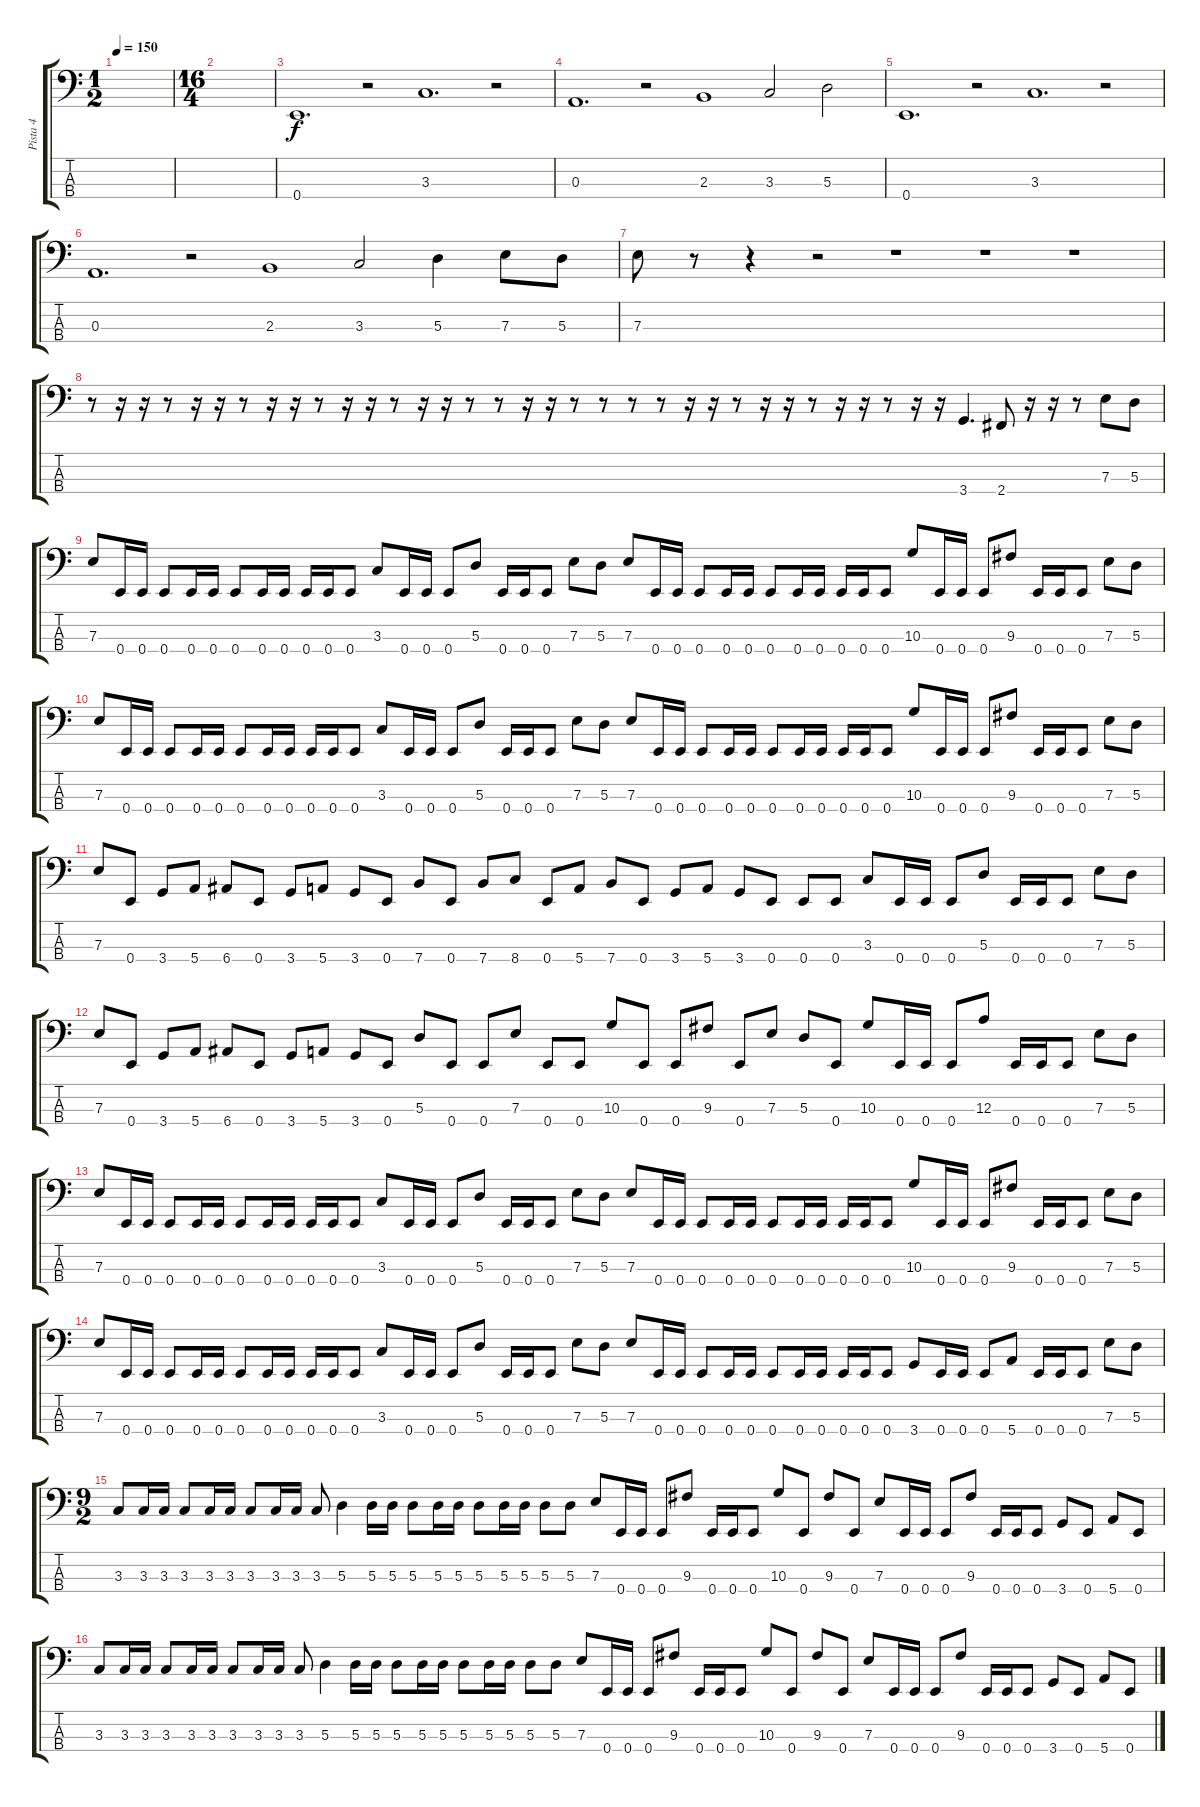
\track ("Pista 4" "Pista 4") {instrument electricbasspick}
\staff {score tabs}
\tuning (G2 D2 A1 E1) {hide}
\ts (1 2)
\tempo 150
\clef f4
\ks c
|
\ts (16 4)
|
0.4.1{d} r.2 3.3.1{d} r.2 |
0.3.1{d} r.2 2.3.1 3.3.2 5.3.2 |
0.4.1{d} r.2 3.3.1{d} r.2 |
0.3.1{d} r.2 2.3.1 3.3.2 5.3.4 7.3.8 5.3.8 |
7.3.8 r.8 r.4 r.2 r.1 r.1 r.1 |
r.8 r.16 r.16 r.8 r.16 r.16 r.8 r.16 r.16 r.8 r.16 r.16 r.8 r.16 r.16 r.8 r.8 r.16 r.16 r.8 r.8 r.8 r.8 r.16 r.16 r.8 r.16 r.16 r.8 r.16 r.16 r.8 r.16 r.16 3.4.4{d} 2.4.8 r.16 r.16 r.8 7.3.8 5.3.8 |
7.3.8 0.4.16 0.4.16 0.4.8 0.4.16 0.4.16 0.4.8 0.4.16 0.4.16 0.4.16 0.4.16 0.4.8 3.3.8 0.4.16 0.4.16 0.4.8 5.3.8 0.4.16 0.4.16 0.4.8 7.3.8 5.3.8 7.3.8 0.4.16 0.4.16 0.4.8 0.4.16 0.4.16 0.4.8 0.4.16 0.4.16 0.4.16 0.4.16 0.4.8 10.3.8 0.4.16 0.4.16 0.4.8 9.3.8 0.4.16 0.4.16 0.4.8 7.3.8 5.3.8 |
7.3.8 0.4.16 0.4.16 0.4.8 0.4.16 0.4.16 0.4.8 0.4.16 0.4.16 0.4.16 0.4.16 0.4.8 3.3.8 0.4.16 0.4.16 0.4.8 5.3.8 0.4.16 0.4.16 0.4.8 7.3.8 5.3.8 7.3.8 0.4.16 0.4.16 0.4.8 0.4.16 0.4.16 0.4.8 0.4.16 0.4.16 0.4.16 0.4.16 0.4.8 10.3.8 0.4.16 0.4.16 0.4.8 9.3.8 0.4.16 0.4.16 0.4.8 7.3.8 5.3.8 |
7.3.8 0.4.8 3.4.8 5.4.8 6.4.8 0.4.8 3.4.8 5.4.8 3.4.8 0.4.8 7.4.8 0.4.8 7.4.8 8.4.8 0.4.8 5.4.8 7.4.8 0.4.8 3.4.8 5.4.8 3.4.8 0.4.8 0.4.8 0.4.8 3.3.8 0.4.16 0.4.16 0.4.8 5.3.8 0.4.16 0.4.16 0.4.8 7.3.8 5.3.8 |
7.3.8 0.4.8 3.4.8 5.4.8 6.4.8 0.4.8 3.4.8 5.4.8 3.4.8 0.4.8 5.3.8 0.4.8 0.4.8 7.3.8 0.4.8 0.4.8 10.3.8 0.4.8 0.4.8 9.3.8 0.4.8 7.3.8 5.3.8 0.4.8 10.3.8 0.4.16 0.4.16 0.4.8 12.3.8 0.4.16 0.4.16 0.4.8 7.3.8 5.3.8 |
7.3.8 0.4.16 0.4.16 0.4.8 0.4.16 0.4.16 0.4.8 0.4.16 0.4.16 0.4.16 0.4.16 0.4.8 3.3.8 0.4.16 0.4.16 0.4.8 5.3.8 0.4.16 0.4.16 0.4.8 7.3.8 5.3.8 7.3.8 0.4.16 0.4.16 0.4.8 0.4.16 0.4.16 0.4.8 0.4.16 0.4.16 0.4.16 0.4.16 0.4.8 10.3.8 0.4.16 0.4.16 0.4.8 9.3.8 0.4.16 0.4.16 0.4.8 7.3.8 5.3.8 |
7.3.8 0.4.16 0.4.16 0.4.8 0.4.16 0.4.16 0.4.8 0.4.16 0.4.16 0.4.16 0.4.16 0.4.8 3.3.8 0.4.16 0.4.16 0.4.8 5.3.8 0.4.16 0.4.16 0.4.8 7.3.8 5.3.8 7.3.8 0.4.16 0.4.16 0.4.8 0.4.16 0.4.16 0.4.8 0.4.16 0.4.16 0.4.16 0.4.16 0.4.8 3.4.8 0.4.16 0.4.16 0.4.8 5.4.8 0.4.16 0.4.16 0.4.8 7.3.8 5.3.8 |
\ts (9 2)
3.3.8 3.3.16 3.3.16 3.3.8 3.3.16 3.3.16 3.3.8 3.3.16 3.3.16 3.3.8 5.3.4 5.3.16 5.3.16 5.3.8 5.3.16 5.3.16 5.3.8 5.3.16 5.3.16 5.3.8 5.3.8 7.3.8 0.4.16 0.4.16 0.4.8 9.3.8 0.4.16 0.4.16 0.4.8 10.3.8 0.4.8 9.3.8 0.4.8 7.3.8 0.4.16 0.4.16 0.4.8 9.3.8 0.4.16 0.4.16 0.4.8 3.4.8 0.4.8 5.4.8 0.4.8 |
3.3.8 3.3.16 3.3.16 3.3.8 3.3.16 3.3.16 3.3.8 3.3.16 3.3.16 3.3.8 5.3.4 5.3.16 5.3.16 5.3.8 5.3.16 5.3.16 5.3.8 5.3.16 5.3.16 5.3.8 5.3.8 7.3.8 0.4.16 0.4.16 0.4.8 9.3.8 0.4.16 0.4.16 0.4.8 10.3.8 0.4.8 9.3.8 0.4.8 7.3.8 0.4.16 0.4.16 0.4.8 9.3.8 0.4.16 0.4.16 0.4.8 3.4.8 0.4.8 5.4.8 0.4.8
